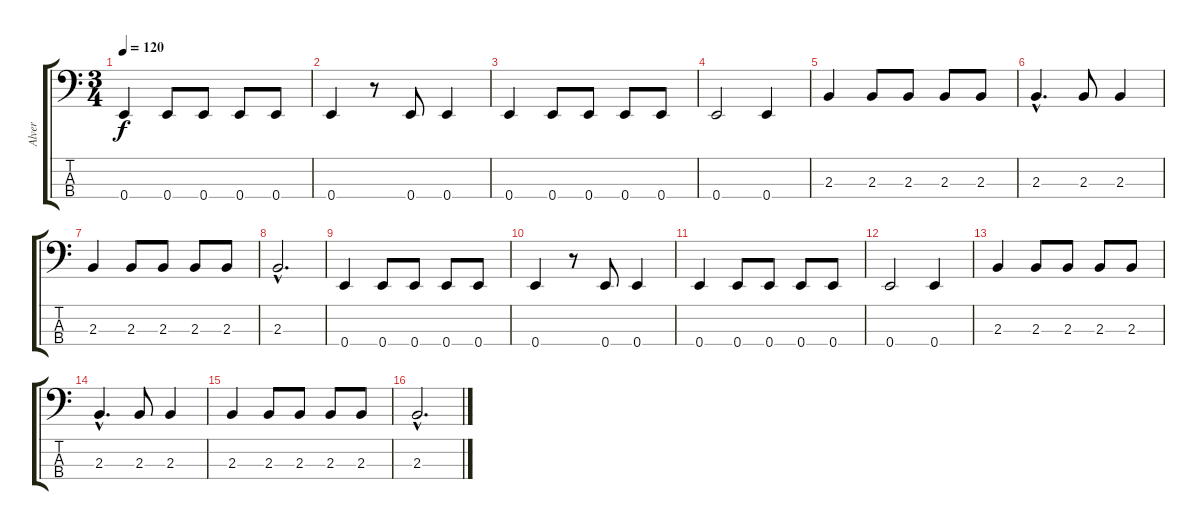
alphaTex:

\track ("Alver" "Alver") {instrument electricbassfinger}
\staff {score tabs}
\tuning (G2 D2 A1 E1) {hide}
\ts (3 4)
\tempo 120
\clef f4
\ks c
0.4.4{dy f instrument electricbassfinger} 0.4.8 0.4.8 0.4.8 0.4.8 |
0.4.4 r.8 0.4.8 0.4.4 |
0.4.4 0.4.8 0.4.8 0.4.8 0.4.8 |
0.4.2 0.4.4 |
2.3.4 2.3.8 2.3.8 2.3.8 2.3.8 |
2.3{hac}.4{d} 2.3.8 2.3.4 |
2.3.4 2.3.8 2.3.8 2.3.8 2.3.8 |
2.3{hac}.2{d} |
0.4.4 0.4.8 0.4.8 0.4.8 0.4.8 |
0.4.4 r.8 0.4.8 0.4.4 |
0.4.4 0.4.8 0.4.8 0.4.8 0.4.8 |
0.4.2 0.4.4 |
2.3.4 2.3.8 2.3.8 2.3.8 2.3.8 |
2.3{hac}.4{d} 2.3.8 2.3.4 |
2.3.4 2.3.8 2.3.8 2.3.8 2.3.8 |
2.3{hac}.2{d}
